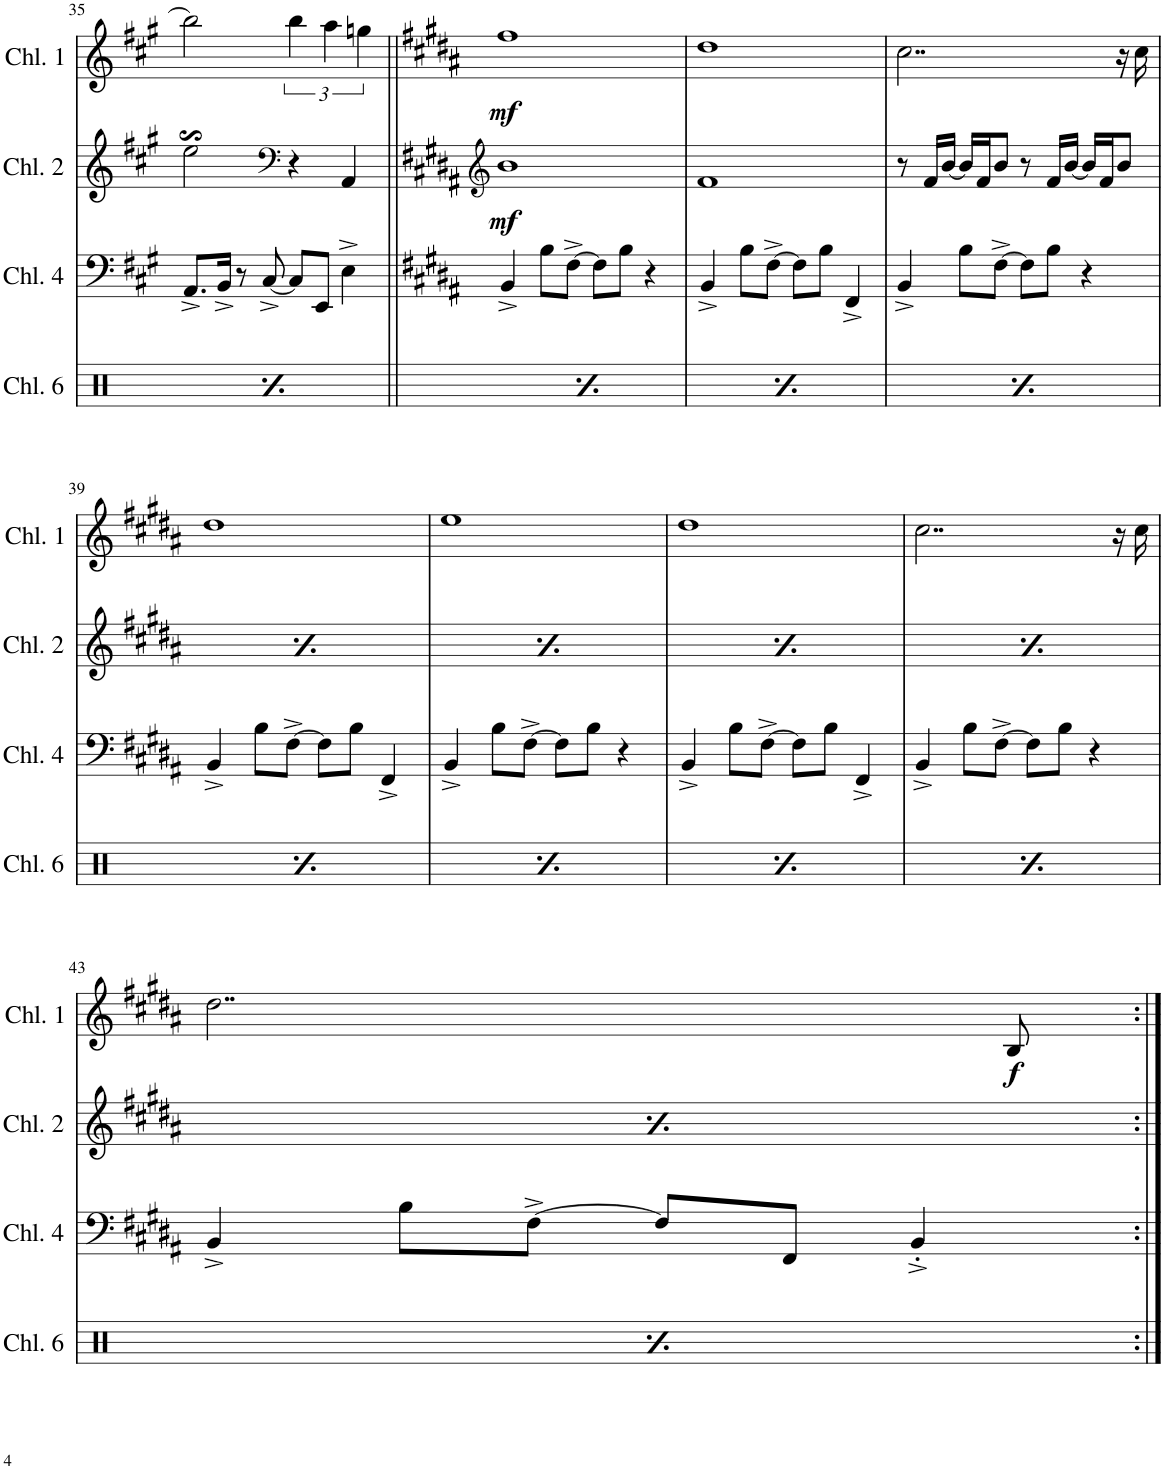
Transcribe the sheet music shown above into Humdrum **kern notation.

**kern	**dynam	**kern	**kern	**dynam	**kern	**dynam
*part4	*part4	*part3	*part2	*part2	*part1	*part1
*staff4	*staff4	*staff3	*staff2	*staff2	*staff1	*staff1
*I"Channel 6	*	*I"Channel 4	*I"Channel 0	*	*I"Channel 1	*
*I'Chl. 6	*	*I'Chl. 4	*I'Chl. 2	*	*I'Chl. 1	*
!!LO:PB:g=z
*clefX	*	*clefF4	*clefF4	*	*clefG2	*
*k[]	*	*k[f#c#g#]	*k[f#c#g#]	*	*k[f#c#g#]	*
*M4/4	*	*M4/4	*M4/4	*	*M4/4	*
*met(c)	*	*met(c)	*met(c)	*	*met(c)	*
=35	=35	=35	=35	=35	=35	=35
!	!LO:DY:b	!	!	!	!	!
8Rd\L	p	8.AA^/L	2ees$SS\	.	2bb\]	.
8Rd\	.	.	.	.	.	.
.	.	16BB^/Jk	.	.	.	.
8Rd\	.	8r	.	.	.	.
8Rd\J	.	[8C#^/	.	.	.	.
*	*	*	*clefF4	*	*	*
8Rd\L	.	8C#/L]	4r	.	6bb\	.
8Rd\	.	8EE/J	.	.	.	.
.	.	.	.	.	6aa\	.
8Rd\	.	4E^\	4AA/	.	.	.
.	.	.	.	.	6ggn\	.
8Rd\J	.	.	.	.	.	.
=36||	=36||	=36||	=36||	=36||	=36||	=36||
*	*	*	*clefG2	*	*	*
*	*	*k[f#c#g#d#a#]	*k[f#c#g#d#a#]	*	*k[f#c#g#d#a#]	*
!	!LO:DY:b	!	!	!LO:DY:b	!	!LO:DY:b
8Rd\L	p	4BB^/	1b	mf	1ff#	mf
8Rd\	.	.	.	.	.	.
8Rd\	.	8B\L	.	.	.	.
8Rd\J	.	[8F#^\J	.	.	.	.
8Rd\L	.	8F#\L]	.	.	.	.
8Rd\	.	8B\J	.	.	.	.
8Rd\	.	4r	.	.	.	.
8Rd\J	.	.	.	.	.	.
=37	=37	=37	=37	=37	=37	=37
!	!LO:DY:b	!	!	!	!	!
8Rd\L	p	4BB^/	1f#	.	1dd#	.
8Rd\	.	.	.	.	.	.
8Rd\	.	8B\L	.	.	.	.
8Rd\J	.	[8F#^\J	.	.	.	.
8Rd\L	.	8F#\L]	.	.	.	.
8Rd\	.	8B\J	.	.	.	.
8Rd\	.	4FF#^/	.	.	.	.
8Rd\J	.	.	.	.	.	.
=38	=38	=38	=38	=38	=38	=38
!	!LO:DY:b	!	!	!	!	!
8Rd\L	p	4BB^/	8r	.	2..cc#\	.
8Rd\	.	.	16f#/LL	.	.	.
.	.	.	[16b/JJ	.	.	.
8Rd\	.	8B\L	16b/LL]	.	.	.
.	.	.	16f#/J	.	.	.
8Rd\J	.	[8F#^\J	8b/J	.	.	.
8Rd\L	.	8F#\L]	8r	.	.	.
8Rd\	.	8B\J	16f#/LL	.	.	.
.	.	.	[16b/JJ	.	.	.
8Rd\	.	4r	16b/LL]	.	.	.
.	.	.	16f#/J	.	.	.
8Rd\J	.	.	8b/J	.	16r	.
.	.	.	.	.	16cc#\	.
!!LO:LB:g=z
=39	=39	=39	=39	=39	=39	=39
!	!LO:DY:b	!	!	!	!	!
8Rd\L	p	4BB^/	8r	.	1dd#	.
8Rd\	.	.	16f#/LL	.	.	.
.	.	.	[16b/JJ	.	.	.
8Rd\	.	8B\L	16b/LL]	.	.	.
.	.	.	16f#/J	.	.	.
8Rd\J	.	[8F#^\J	8b/J	.	.	.
8Rd\L	.	8F#\L]	8r	.	.	.
8Rd\	.	8B\J	16f#/LL	.	.	.
.	.	.	[16b/JJ	.	.	.
8Rd\	.	4FF#^/	16b/LL]	.	.	.
.	.	.	16f#/J	.	.	.
8Rd\J	.	.	8b/J	.	.	.
=40	=40	=40	=40	=40	=40	=40
!	!LO:DY:b	!	!	!	!	!
8Rd\L	p	4BB^/	8r	.	1ee	.
8Rd\	.	.	16f#/LL	.	.	.
.	.	.	[16b/JJ	.	.	.
8Rd\	.	8B\L	16b/LL]	.	.	.
.	.	.	16f#/J	.	.	.
8Rd\J	.	[8F#^\J	8b/J	.	.	.
8Rd\L	.	8F#\L]	8r	.	.	.
8Rd\	.	8B\J	16f#/LL	.	.	.
.	.	.	[16b/JJ	.	.	.
8Rd\	.	4r	16b/LL]	.	.	.
.	.	.	16f#/J	.	.	.
8Rd\J	.	.	8b/J	.	.	.
=41	=41	=41	=41	=41	=41	=41
!	!LO:DY:b	!	!	!	!	!
8Rd\L	p	4BB^/	8r	.	1dd#	.
8Rd\	.	.	16f#/LL	.	.	.
.	.	.	[16b/JJ	.	.	.
8Rd\	.	8B\L	16b/LL]	.	.	.
.	.	.	16f#/J	.	.	.
8Rd\J	.	[8F#^\J	8b/J	.	.	.
8Rd\L	.	8F#\L]	8r	.	.	.
8Rd\	.	8B\J	16f#/LL	.	.	.
.	.	.	[16b/JJ	.	.	.
8Rd\	.	4FF#^/	16b/LL]	.	.	.
.	.	.	16f#/J	.	.	.
8Rd\J	.	.	8b/J	.	.	.
=42	=42	=42	=42	=42	=42	=42
!	!LO:DY:b	!	!	!	!	!
8Rd\L	p	4BB^/	8r	.	2..cc#\	.
8Rd\	.	.	16f#/LL	.	.	.
.	.	.	[16b/JJ	.	.	.
8Rd\	.	8B\L	16b/LL]	.	.	.
.	.	.	16f#/J	.	.	.
8Rd\J	.	[8F#^\J	8b/J	.	.	.
8Rd\L	.	8F#\L]	8r	.	.	.
8Rd\	.	8B\J	16f#/LL	.	.	.
.	.	.	[16b/JJ	.	.	.
8Rd\	.	4r	16b/LL]	.	.	.
.	.	.	16f#/J	.	.	.
8Rd\J	.	.	8b/J	.	16r	.
.	.	.	.	.	16cc#\	.
!!LO:LB:g=z
=43	=43	=43	=43	=43	=43	=43
!	!LO:DY:b	!	!	!	!	!
8Rd\L	p	4BB^/	8r	.	2..dd#\	.
8Rd\	.	.	16f#/LL	.	.	.
.	.	.	[16b/JJ	.	.	.
8Rd\	.	8B\L	16b/LL]	.	.	.
.	.	.	16f#/J	.	.	.
8Rd\J	.	[8F#^\J	8b/J	.	.	.
8Rd\L	.	8F#/L]	8r	.	.	.
8Rd\	.	8FF#/J	16f#/LL	.	.	.
.	.	.	[16b/JJ	.	.	.
8Rd\	.	4BB'^/	16b/LL]	.	.	.
.	.	.	16f#/J	.	.	.
!	!	!	!	!	!	!LO:DY:b
8Rd\J	.	.	8b/J	.	8B/	f
=:|!	=:|!	=:|!	=:|!	=:|!	=:|!	=:|!
*-	*-	*-	*-	*-	*-	*-
